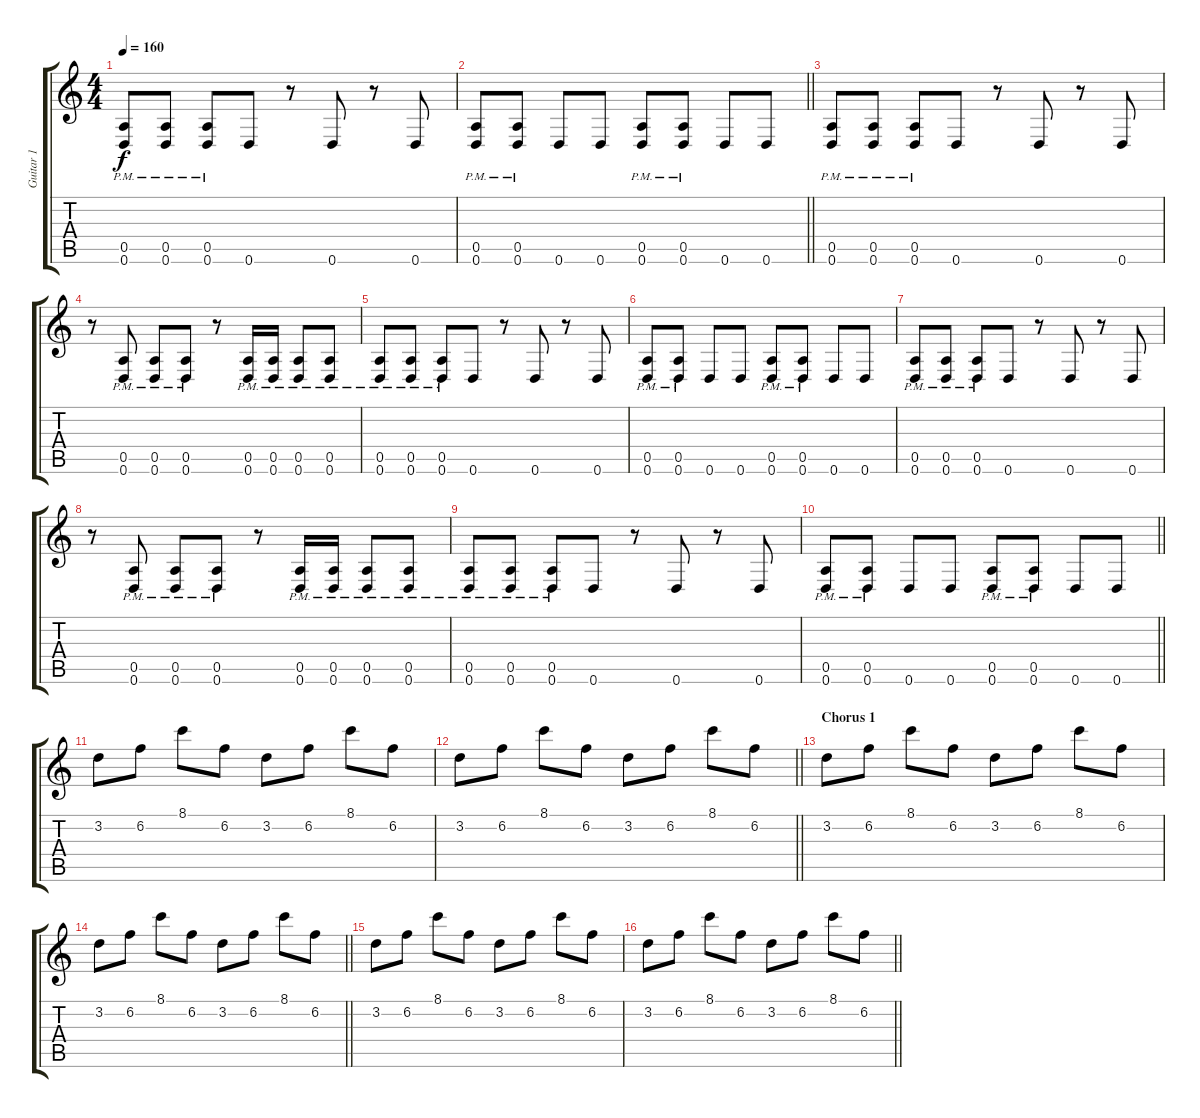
\track ("Guitar 1" "Guitar 1") {instrument distortionguitar}
\staff {score tabs}
\tuning (E4 B3 G3 D3 A2 D2) {hide}
\ts (4 4)
\tempo 160
\clef g2
\ks c
(0.5{pm} 0.6{pm}).8{dy f} (0.5{pm} 0.6{pm}).8 (0.5{pm} 0.6{pm}).8 0.6.8 r.8 0.6.8 r.8 0.6.8 |
\barLineRight lightlight
(0.5{pm} 0.6{pm}).8 (0.5{pm} 0.6{pm}).8 0.6.8 0.6.8 (0.5{pm} 0.6{pm}).8 (0.5{pm} 0.6{pm}).8 0.6.8 0.6.8 |
\section ("" "")
(0.5{pm} 0.6{pm}).8 (0.5{pm} 0.6{pm}).8 (0.5{pm} 0.6{pm}).8 0.6.8 r.8 0.6.8 r.8 0.6.8 |
r.8 (0.5{pm} 0.6{pm}).8 (0.5{pm} 0.6{pm}).8 (0.5{pm} 0.6{pm}).8 r.8 (0.5{pm} 0.6{pm}).16 (0.5{pm} 0.6{pm}).16 (0.5{pm} 0.6{pm}).8 (0.5{pm} 0.6{pm}).8 |
(0.5{pm} 0.6{pm}).8 (0.5{pm} 0.6{pm}).8 (0.5{pm} 0.6{pm}).8 0.6.8 r.8 0.6.8 r.8 0.6.8 |
(0.5{pm} 0.6{pm}).8{balance 0} (0.5{pm} 0.6{pm}).8 0.6.8 0.6.8 (0.5{pm} 0.6{pm}).8{balance 16} (0.5{pm} 0.6{pm}).8 0.6.8 0.6.8 |
(0.5{pm} 0.6{pm}).8{balance 8} (0.5{pm} 0.6{pm}).8 (0.5{pm} 0.6{pm}).8 0.6.8 r.8 0.6.8 r.8 0.6.8 |
r.8 (0.5{pm} 0.6{pm}).8 (0.5{pm} 0.6{pm}).8 (0.5{pm} 0.6{pm}).8 r.8 (0.5{pm} 0.6{pm}).16 (0.5{pm} 0.6{pm}).16 (0.5{pm} 0.6{pm}).8 (0.5{pm} 0.6{pm}).8 |
(0.5{pm} 0.6{pm}).8 (0.5{pm} 0.6{pm}).8 (0.5{pm} 0.6{pm}).8 0.6.8 r.8 0.6.8 r.8 0.6.8 |
\barLineRight lightlight
(0.5{pm} 0.6{pm}).8{balance 0} (0.5{pm} 0.6{pm}).8 0.6.8 0.6.8 (0.5{pm} 0.6{pm}).8{balance 16} (0.5{pm} 0.6{pm}).8 0.6.8 0.6.8 |
\section ("" "")
3.2.8{balance 8} 6.2.8 8.1.8 6.2.8 3.2.8 6.2.8 8.1.8 6.2.8 |
\barLineRight lightlight
3.2.8 6.2.8 8.1.8 6.2.8 3.2.8 6.2.8 8.1.8 6.2.8 |
\section ("" "Chorus 1")
3.2.8 6.2.8 8.1.8 6.2.8 3.2.8 6.2.8 8.1.8 6.2.8 |
\barLineRight lightlight
3.2.8 6.2.8 8.1.8 6.2.8 3.2.8 6.2.8 8.1.8 6.2.8 |
3.2.8 6.2.8 8.1.8 6.2.8 3.2.8 6.2.8 8.1.8 6.2.8 |
\barLineRight lightlight
3.2.8 6.2.8 8.1.8 6.2.8 3.2.8 6.2.8 8.1.8 6.2.8
